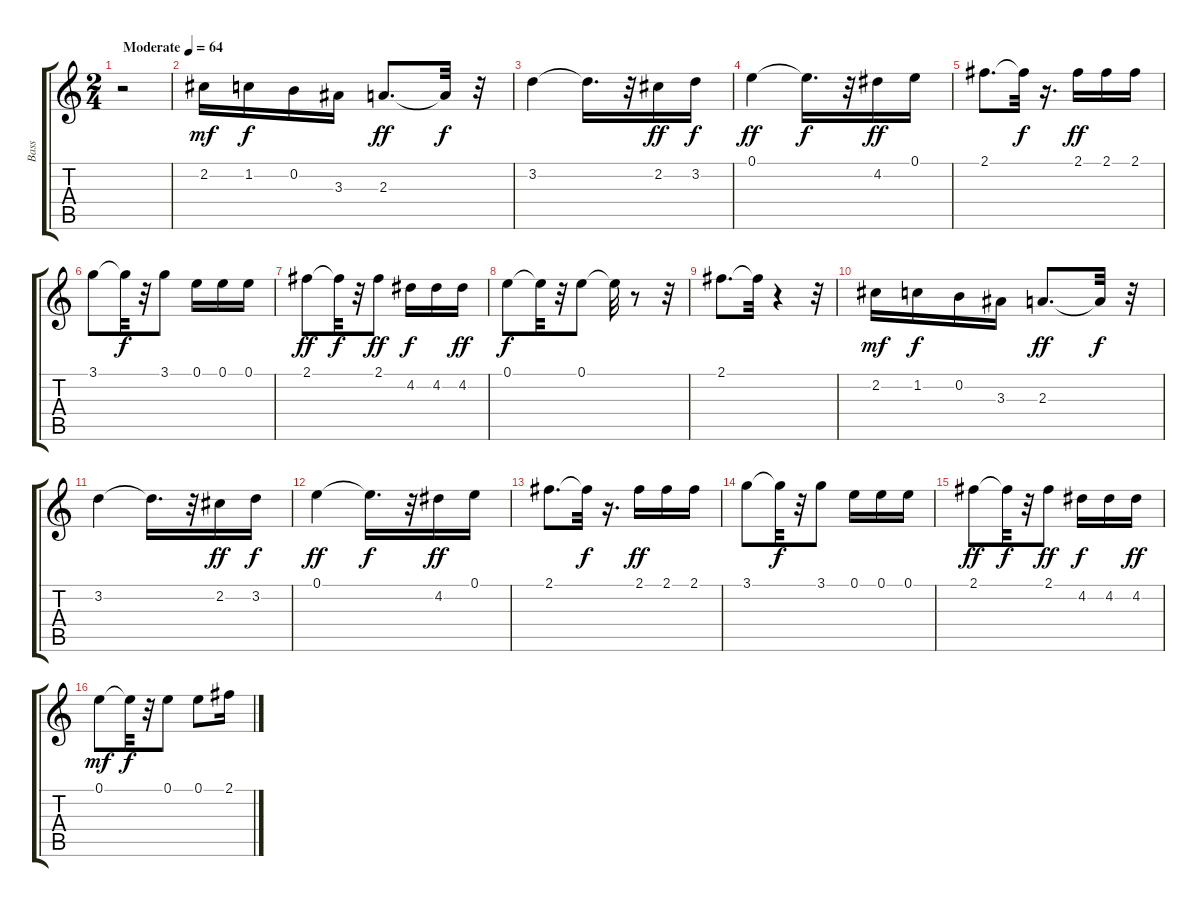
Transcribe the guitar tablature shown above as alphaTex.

\track ("Bass" "Bass") {instrument electricbassfinger}
\staff {score tabs}
\tuning (E4 B3 G3 D3 A2 E2) {hide}
\ts (2 4)
\tempo (64 "Moderate")
\clef g2
\ks c
r.2{dy mf instrument electricbassfinger} |
2.2.16 1.2.16{dy f} 0.2.16 3.3.16 2.3.8{d dy ff} 2.3{t}.32{dy f} r.32 |
3.2.4 3.2{t}.16{d} r.32 2.2.16{dy ff} 3.2.16{dy f} |
0.1.4{dy ff} 0.1{t}.16{d dy f} r.32 4.2.16{dy ff} 0.1.16 |
2.1.8{d} 2.1{t}.32{dy f} r.16{d} 2.1.16{dy ff} 2.1.16 2.1.16 |
3.1.8 3.1{t}.32{dy f} r.32 3.1.8 0.1.16 0.1.16 0.1.16 |
2.1.8{dy ff} 2.1{t}.32{dy f} r.32 2.1.8{dy ff} 4.2.16{dy f} 4.2.16 4.2.16{dy ff} |
0.1.8{dy f} 0.1{t}.32 r.32 0.1.8 0.1{t}.32 r.8 r.32 |
2.1.8{d} 2.1{t}.32 r.4 r.32 |
2.2.16{dy mf} 1.2.16{dy f} 0.2.16 3.3.16 2.3.8{d dy ff} 2.3{t}.32{dy f} r.32 |
3.2.4 3.2{t}.16{d} r.32 2.2.16{dy ff} 3.2.16{dy f} |
0.1.4{dy ff} 0.1{t}.16{d dy f} r.32 4.2.16{dy ff} 0.1.16 |
2.1.8{d} 2.1{t}.32{dy f} r.16{d} 2.1.16{dy ff} 2.1.16 2.1.16 |
3.1.8 3.1{t}.32{dy f} r.32 3.1.8 0.1.16 0.1.16 0.1.16 |
2.1.8{dy ff} 2.1{t}.32{dy f} r.32 2.1.8{dy ff} 4.2.16{dy f} 4.2.16 4.2.16{dy ff} |
0.1.8{dy mf} 0.1{t}.32{dy f} r.32 0.1.8 0.1.8 2.1.16
